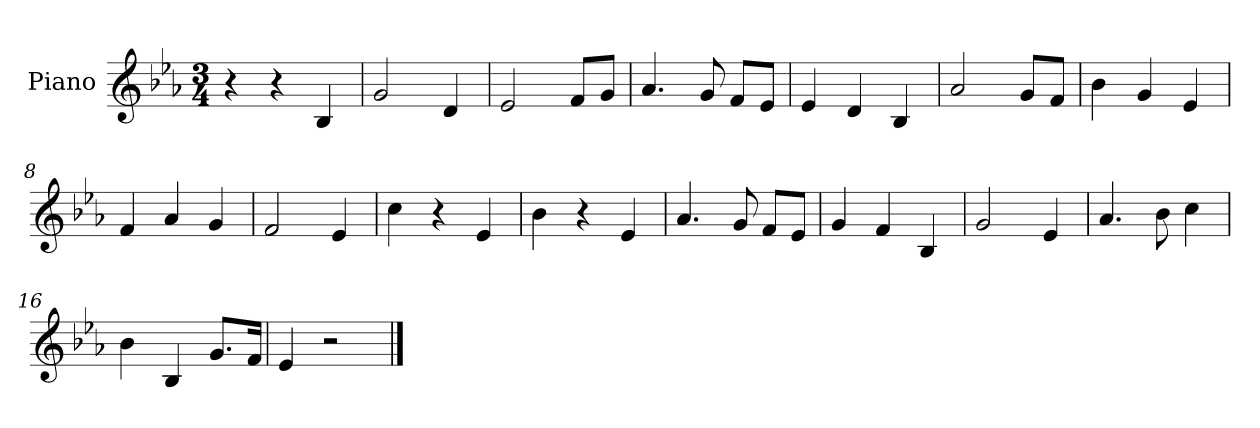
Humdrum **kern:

**kern
*part1
*staff1
*I"Piano
*I'Pno
*clefG2
*k[b-e-a-]
*M3/4
=1
4r
4r
4B-/
=2
2g/
4d/
=3
2e-/
8f/L
8g/J
=4
4.a-/
8g/
8f/L
8e-/J
=5
4e-/
4d/
4B-/
=6
2a-/
8g/L
8f/J
=7
4b-\
4g/
4e-/
=8
4f/
4a-/
4g/
=9
2f/
4e-/
=10
4cc\
4r
4e-/
=11
4b-\
4r
4e-/
=12
4.a-/
8g/
8f/L
8e-/J
=13
4g/
4f/
4B-/
=14
2g/
4e-/
=15
4.a-/
8b-\
4cc\
=16
4b-\
4B-/
8.g/L
16f/Jk
=17
4e-/
2r
==
*-
